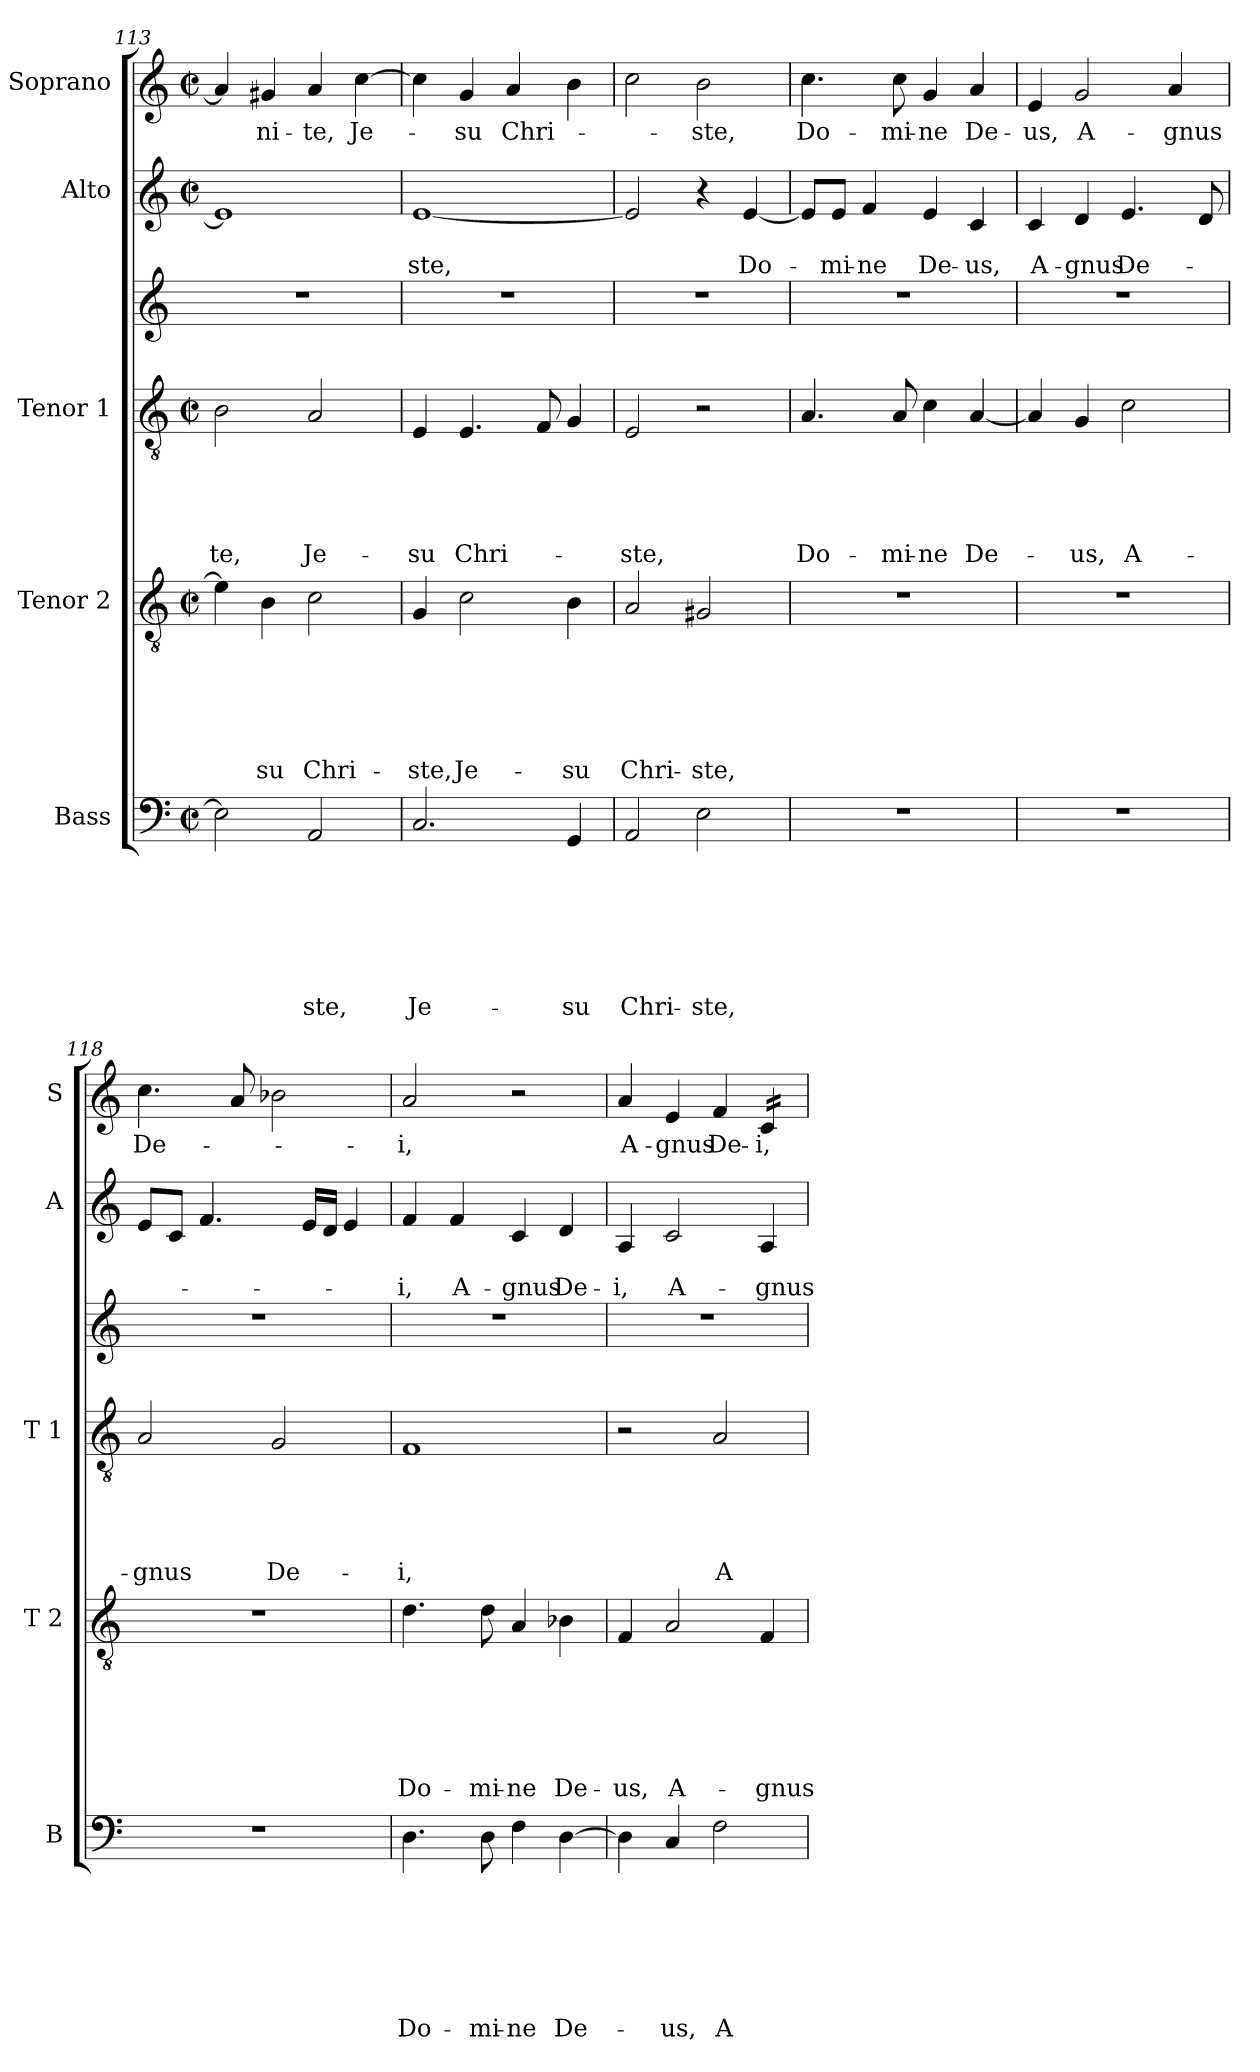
**kern	**text	**text	**text	**text	**text	**text	**text	**kern	**text	**text	**text	**text	**text	**text	**kern	**text	**text	**text	**text	**text	**kern	**kern	**text	**text	**kern	**text
*part6	*part6	*part6	*part6	*part6	*part6	*part6	*part6	*part5	*part5	*part5	*part5	*part5	*part5	*part5	*part4	*part4	*part4	*part4	*part4	*part4	*part3	*part2	*part2	*part2	*part1	*part1
*staff6	*staff6	*staff6	*staff6	*staff6	*staff6	*staff6	*staff6	*staff5	*staff5	*staff5	*staff5	*staff5	*staff5	*staff5	*staff4	*staff4	*staff4	*staff4	*staff4	*staff4	*staff3	*staff2	*staff2	*staff2	*staff1	*staff1
*I"Bass	*	*	*	*	*	*	*	*I"Tenor 2	*	*	*	*	*	*	*I"Tenor 1	*	*	*	*	*	*	*I"Alto	*	*	*I"Soprano	*
*I'B	*	*	*	*	*	*	*	*I'T 2	*	*	*	*	*	*	*I'T 1	*	*	*	*	*	*	*I'A	*	*	*I'S	*
*clefF4	*	*	*	*	*	*	*	*clefGv2	*	*	*	*	*	*	*clefGv2	*	*	*	*	*	*clefG2	*clefG2	*	*	*clefG2	*
*k[]	*	*	*	*	*	*	*	*k[]	*	*	*	*	*	*	*k[]	*	*	*	*	*	*k[]	*k[]	*	*	*k[]	*
*C:	*	*	*	*	*	*	*	*C:	*	*	*	*	*	*	*C:	*	*	*	*	*	*C:	*C:	*	*	*C:	*
*M2/2	*	*	*	*	*	*	*	*M2/2	*	*	*	*	*	*	*M2/2	*	*	*	*	*	*	*M2/2	*	*	*M2/2	*
*met(c|)	*	*	*	*	*	*	*	*met(c|)	*	*	*	*	*	*	*met(c|)	*	*	*	*	*	*	*met(c|)	*	*	*met(c|)	*
=113	=113	=113	=113	=113	=113	=113	=113	=113	=113	=113	=113	=113	=113	=113	=113	=113	=113	=113	=113	=113	=113	=113	=113	=113	=113	=113
!	!	!	!	!	!	!	!	!	!	!	!	!	!	!	!	!	!	!	!	!LO:LY:b	!	!	!	!	!	!
2E\]	.	.	.	.	.	.	.	4e\]	.	.	.	.	.	.	2B\	.	.	.	.	-te,	1r	1e]	.	.	4a/]	.
!	!	!	!	!	!	!	!	!	!	!	!	!	!	!LO:LY:b	!	!	!	!	!	!	!	!	!	!	!	!LO:LY:b
.	.	.	.	.	.	.	.	4B\	.	.	.	.	.	-su	.	.	.	.	.	.	.	.	.	.	4g#X/	-ni-
!	!	!	!	!	!	!	!LO:LY:b	!	!	!	!	!	!	!LO:LY:b	!	!	!	!	!	!LO:LY:b	!	!	!	!	!	!LO:LY:b
2AA/	.	.	.	.	.	.	-ste,	2c\	.	.	.	.	.	Chri-	2A/	.	.	.	.	Je-	.	.	.	.	4a/	-te,
!	!	!	!	!	!	!	!	!	!	!	!	!	!	!	!	!	!	!	!	!	!	!	!	!	!	!LO:LY:b
.	.	.	.	.	.	.	.	.	.	.	.	.	.	.	.	.	.	.	.	.	.	.	.	.	[>4cc\	Je-
=114	=114	=114	=114	=114	=114	=114	=114	=114	=114	=114	=114	=114	=114	=114	=114	=114	=114	=114	=114	=114	=114	=114	=114	=114	=114	=114
!	!	!	!	!	!	!	!LO:LY:b	!	!	!	!	!	!	!LO:LY:b	!	!	!	!	!	!LO:LY:b	!	!	!	!LO:LY:b	!	!
2.C/	.	.	.	.	.	.	Je-	4G/	.	.	.	.	.	-ste,	4E/	.	.	.	.	-su	1r	[<1e	.	-ste,	4cc\]	.
!	!	!	!	!	!	!	!	!	!	!	!	!	!	!LO:LY:b	!	!	!	!	!	!LO:LY:b	!	!	!	!	!	!LO:LY:b
.	.	.	.	.	.	.	.	2c\	.	.	.	.	.	Je-	4.E/	.	.	.	.	Chri-	.	.	.	.	4g/	-su
!	!	!	!	!	!	!	!	!	!	!	!	!	!	!	!	!	!	!	!	!	!	!	!	!	!	!LO:LY:b
.	.	.	.	.	.	.	.	.	.	.	.	.	.	.	.	.	.	.	.	.	.	.	.	.	4a/	Chri-
.	.	.	.	.	.	.	.	.	.	.	.	.	.	.	8F/	.	.	.	.	.	.	.	.	.	.	.
!	!	!	!	!	!	!	!LO:LY:b	!	!	!	!	!	!	!LO:LY:b	!	!	!	!	!	!	!	!	!	!	!	!
4GG/	.	.	.	.	.	.	-su	4B\	.	.	.	.	.	-su	4G/	.	.	.	.	.	.	.	.	.	4b\	.
!!LO:LB:g=z
=115	=115	=115	=115	=115	=115	=115	=115	=115	=115	=115	=115	=115	=115	=115	=115	=115	=115	=115	=115	=115	=115	=115	=115	=115	=115	=115
!	!	!	!	!	!	!	!LO:LY:b	!	!	!	!	!	!	!LO:LY:b	!	!	!	!	!	!LO:LY:b	!	!	!	!	!	!
2AA/	.	.	.	.	.	.	Chri-	2A/	.	.	.	.	.	Chri-	2E/	.	.	.	.	-ste,	1r	2e/]	.	.	2cc\	.
!	!	!	!	!	!	!	!LO:LY:b	!	!	!	!	!	!	!LO:LY:b	!	!	!	!	!	!	!	!	!	!	!	!LO:LY:b
2E\	.	.	.	.	.	.	-ste,	2G#X/	.	.	.	.	.	-ste,	2r	.	.	.	.	.	.	4r	.	.	2b\	-ste,
!	!	!	!	!	!	!	!	!	!	!	!	!	!	!	!	!	!	!	!	!	!	!	!	!LO:LY:b	!	!
.	.	.	.	.	.	.	.	.	.	.	.	.	.	.	.	.	.	.	.	.	.	[<4e/	.	Do-	.	.
=116	=116	=116	=116	=116	=116	=116	=116	=116	=116	=116	=116	=116	=116	=116	=116	=116	=116	=116	=116	=116	=116	=116	=116	=116	=116	=116
!	!	!	!	!	!	!	!	!	!	!	!	!	!	!	!	!	!	!	!	!LO:LY:b	!	!	!	!	!	!LO:LY:b
1r	.	.	.	.	.	.	.	1r	.	.	.	.	.	.	4.A/	.	.	.	.	Do-	1r	8e/L]	.	.	4.cc\	Do-
!	!	!	!	!	!	!	!	!	!	!	!	!	!	!	!	!	!	!	!	!	!	!	!	!LO:LY:b	!	!
.	.	.	.	.	.	.	.	.	.	.	.	.	.	.	.	.	.	.	.	.	.	8e/J	.	-mi-	.	.
!	!	!	!	!	!	!	!	!	!	!	!	!	!	!	!	!	!	!	!	!	!	!	!	!LO:LY:b:rj	!	!
.	.	.	.	.	.	.	.	.	.	.	.	.	.	.	.	.	.	.	.	.	.	4f/	.	-ne	.	.
!	!	!	!	!	!	!	!	!	!	!	!	!	!	!	!	!	!	!	!	!LO:LY:b	!	!	!	!	!	!LO:LY:b
.	.	.	.	.	.	.	.	.	.	.	.	.	.	.	8A/	.	.	.	.	-mi-	.	.	.	.	8cc\	-mi-
!	!	!	!	!	!	!	!	!	!	!	!	!	!	!	!	!	!	!	!	!LO:LY:b:rj	!	!	!	!LO:LY:b	!	!LO:LY:b:rj
.	.	.	.	.	.	.	.	.	.	.	.	.	.	.	4c\	.	.	.	.	-ne	.	4e/	.	De-	4g/	-ne
!	!	!	!	!	!	!	!	!	!	!	!	!	!	!	!	!	!	!	!	!LO:LY:b	!	!	!	!LO:LY:b	!	!LO:LY:b
.	.	.	.	.	.	.	.	.	.	.	.	.	.	.	[<4A/	.	.	.	.	De-	.	4c/	.	-us,	4a/	De-
=117	=117	=117	=117	=117	=117	=117	=117	=117	=117	=117	=117	=117	=117	=117	=117	=117	=117	=117	=117	=117	=117	=117	=117	=117	=117	=117
!	!	!	!	!	!	!	!	!	!	!	!	!	!	!	!	!	!	!	!	!	!	!	!	!LO:LY:b	!	!LO:LY:b
1r	.	.	.	.	.	.	.	1r	.	.	.	.	.	.	4A/]	.	.	.	.	.	1r	4c/	.	A-	4e/	-us,
!	!	!	!	!	!	!	!	!	!	!	!	!	!	!	!	!	!	!	!	!LO:LY:b	!	!	!	!LO:LY:b	!	!LO:LY:b
.	.	.	.	.	.	.	.	.	.	.	.	.	.	.	4G/	.	.	.	.	-us,	.	4d/	.	-gnus	2g/	A-
!	!	!	!	!	!	!	!	!	!	!	!	!	!	!	!	!	!	!	!	!LO:LY:b	!	!	!	!LO:LY:b	!	!
.	.	.	.	.	.	.	.	.	.	.	.	.	.	.	2c\	.	.	.	.	A-	.	4.e/	.	De-	.	.
!	!	!	!	!	!	!	!	!	!	!	!	!	!	!	!	!	!	!	!	!	!	!	!	!	!	!LO:LY:b
.	.	.	.	.	.	.	.	.	.	.	.	.	.	.	.	.	.	.	.	.	.	.	.	.	4a/	-gnus
.	.	.	.	.	.	.	.	.	.	.	.	.	.	.	.	.	.	.	.	.	.	8d/	.	.	.	.
=118	=118	=118	=118	=118	=118	=118	=118	=118	=118	=118	=118	=118	=118	=118	=118	=118	=118	=118	=118	=118	=118	=118	=118	=118	=118	=118
!	!	!	!	!	!	!	!	!	!	!	!	!	!	!	!	!	!	!	!	!LO:LY:b	!	!	!	!	!	!LO:LY:b
1r	.	.	.	.	.	.	.	1r	.	.	.	.	.	.	2A/	.	.	.	.	-gnus	1r	8e/L	.	.	4.cc\	De-
.	.	.	.	.	.	.	.	.	.	.	.	.	.	.	.	.	.	.	.	.	.	8c/J	.	.	.	.
.	.	.	.	.	.	.	.	.	.	.	.	.	.	.	.	.	.	.	.	.	.	4.f/	.	.	.	.
.	.	.	.	.	.	.	.	.	.	.	.	.	.	.	.	.	.	.	.	.	.	.	.	.	8a/	.
!	!	!	!	!	!	!	!	!	!	!	!	!	!	!	!	!	!	!	!	!LO:LY:b	!	!	!	!	!	!
.	.	.	.	.	.	.	.	.	.	.	.	.	.	.	2G/	.	.	.	.	De-	.	.	.	.	2b-X\	.
.	.	.	.	.	.	.	.	.	.	.	.	.	.	.	.	.	.	.	.	.	.	16e/LL	.	.	.	.
.	.	.	.	.	.	.	.	.	.	.	.	.	.	.	.	.	.	.	.	.	.	16d/JJ	.	.	.	.
.	.	.	.	.	.	.	.	.	.	.	.	.	.	.	.	.	.	.	.	.	.	4e/	.	.	.	.
=119	=119	=119	=119	=119	=119	=119	=119	=119	=119	=119	=119	=119	=119	=119	=119	=119	=119	=119	=119	=119	=119	=119	=119	=119	=119	=119
!	!	!	!	!	!	!	!LO:LY:b	!	!	!	!	!	!	!LO:LY:b	!	!	!	!	!	!LO:LY:b	!	!	!	!LO:LY:b	!	!LO:LY:b
4.D\	.	.	.	.	.	.	Do-	4.d\	.	.	.	.	.	Do-	1F	.	.	.	.	-i,	1r	4f/	.	-i,	2a/	-i,
!	!	!	!	!	!	!	!	!	!	!	!	!	!	!	!	!	!	!	!	!	!	!	!	!LO:LY:b	!	!
.	.	.	.	.	.	.	.	.	.	.	.	.	.	.	.	.	.	.	.	.	.	4f/	.	A-	.	.
!	!	!	!	!	!	!	!LO:LY:b	!	!	!	!	!	!	!LO:LY:b	!	!	!	!	!	!	!	!	!	!	!	!
8D\	.	.	.	.	.	.	-mi-	8d\	.	.	.	.	.	-mi-	.	.	.	.	.	.	.	.	.	.	.	.
!	!	!	!	!	!	!	!LO:LY:b:rj	!	!	!	!	!	!	!LO:LY:b:rj	!	!	!	!	!	!	!	!	!	!LO:LY:b	!	!
4F\	.	.	.	.	.	.	-ne	4A/	.	.	.	.	.	-ne	.	.	.	.	.	.	.	4c/	.	-gnus	2r	.
!	!	!	!	!	!	!	!LO:LY:b	!	!	!	!	!	!	!LO:LY:b	!	!	!	!	!	!	!	!	!	!LO:LY:b	!	!
[>4D\	.	.	.	.	.	.	De-	4B-X\	.	.	.	.	.	De-	.	.	.	.	.	.	.	4d/	.	De-	.	.
=120	=120	=120	=120	=120	=120	=120	=120	=120	=120	=120	=120	=120	=120	=120	=120	=120	=120	=120	=120	=120	=120	=120	=120	=120	=120	=120
!	!	!	!	!	!	!	!	!	!	!	!	!	!	!LO:LY:b	!	!	!	!	!	!	!	!	!	!LO:LY:b	!	!LO:LY:b
4D\]	.	.	.	.	.	.	.	4F/	.	.	.	.	.	-us,	2r	.	.	.	.	.	1r	4A/	.	-i,	4a/	A-
!	!	!	!	!	!	!	!LO:LY:b	!	!	!	!	!	!	!LO:LY:b	!	!	!	!	!	!	!	!	!	!LO:LY:b	!	!LO:LY:b
4C/	.	.	.	.	.	.	-us,	2A/	.	.	.	.	.	A-	.	.	.	.	.	.	.	2c/	.	A-	4e/	-gnus
!	!	!	!	!	!	!	!LO:LY:b	!	!	!	!	!	!	!	!	!	!	!	!	!LO:LY:b	!	!	!	!	!	!LO:LY:b
2F\	.	.	.	.	.	.	A-	.	.	.	.	.	.	.	2A/	.	.	.	.	A-	.	.	.	.	4f/	De-
!	!	!	!	!	!	!	!	!	!	!	!	!	!	!LO:LY:b	!	!	!	!	!	!	!	!	!	!LO:LY:b	!	!LO:LY:b
*	*	*	*	*	*	*	*	*	*	*	*	*	*	*	*	*	*	*	*	*	*	*	*	*	*tremolo	*
.	.	.	.	.	.	.	.	4F/	.	.	.	.	.	-gnus	.	.	.	.	.	.	.	4A/	.	-gnus	16c/LL	-i,
.	.	.	.	.	.	.	.	.	.	.	.	.	.	.	.	.	.	.	.	.	.	.	.	.	16c/	.
.	.	.	.	.	.	.	.	.	.	.	.	.	.	.	.	.	.	.	.	.	.	.	.	.	16c/	.
.	.	.	.	.	.	.	.	.	.	.	.	.	.	.	.	.	.	.	.	.	.	.	.	.	16c/JJ	.
*	*	*	*	*	*	*	*	*	*	*	*	*	*	*	*	*	*	*	*	*	*	*	*	*	*Xtremolo	*
=	=	=	=	=	=	=	=	=	=	=	=	=	=	=	=	=	=	=	=	=	=	=	=	=	=	=
*-	*-	*-	*-	*-	*-	*-	*-	*-	*-	*-	*-	*-	*-	*-	*-	*-	*-	*-	*-	*-	*-	*-	*-	*-	*-	*-
